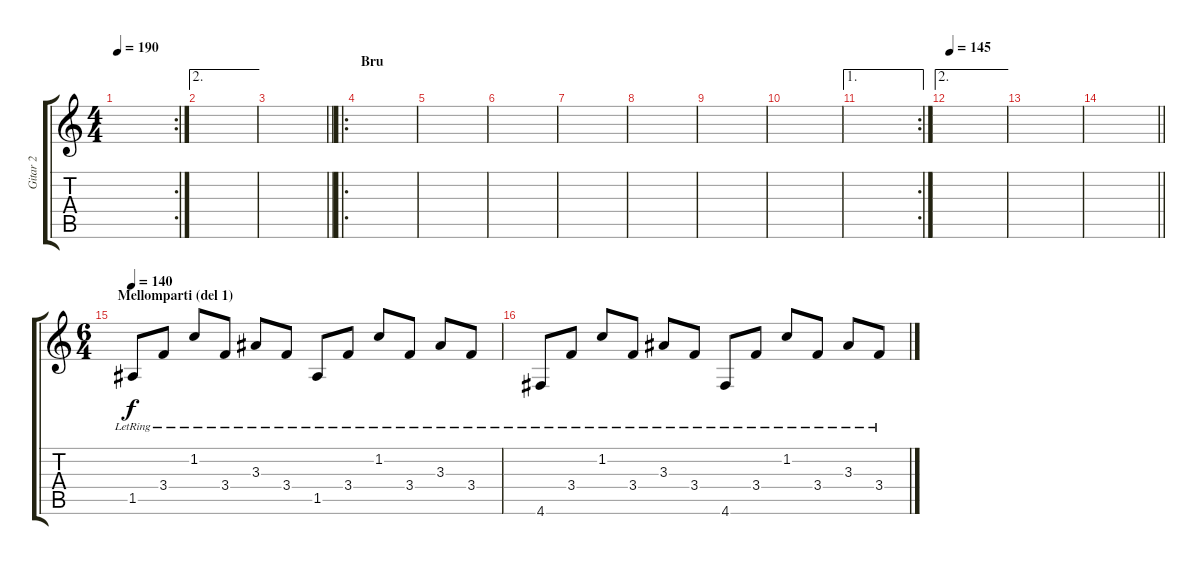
\track ("Gitar 2" "Gitar 2") {instrument distortionguitar}
\staff {score tabs}
\tuning (E4 B3 G3 D3 A2 D2) {hide}
\rc 2
\ts (4 4)
\tempo 190
\clef g2
\ks c
|
\ae 2
|
\barLineRight lightlight
|
\ro
\section ("" "Bru")
|
|
|
|
|
|
|
\ae 1
\rc 2
|
\ae 2
\tempo 145
|
|
\barLineRight lightlight
|
\ts (6 4)
\section ("" " Mellomparti (del 1)")
\tempo 140
1.5{lr}.8{volume 14 instrument electricguitarclean} 3.4{lr}.8 1.2{lr}.8 3.4{lr}.8 3.3{lr}.8 3.4{lr}.8 1.5{lr}.8 3.4{lr}.8 1.2{lr}.8 3.4{lr}.8 3.3{lr}.8 3.4{lr}.8 |
4.6{lr}.8 3.4{lr}.8 1.2{lr}.8 3.4{lr}.8 3.3{lr}.8 3.4{lr}.8 4.6{lr}.8 3.4{lr}.8 1.2{lr}.8 3.4{lr}.8 3.3{lr}.8 3.4{lr}.8
